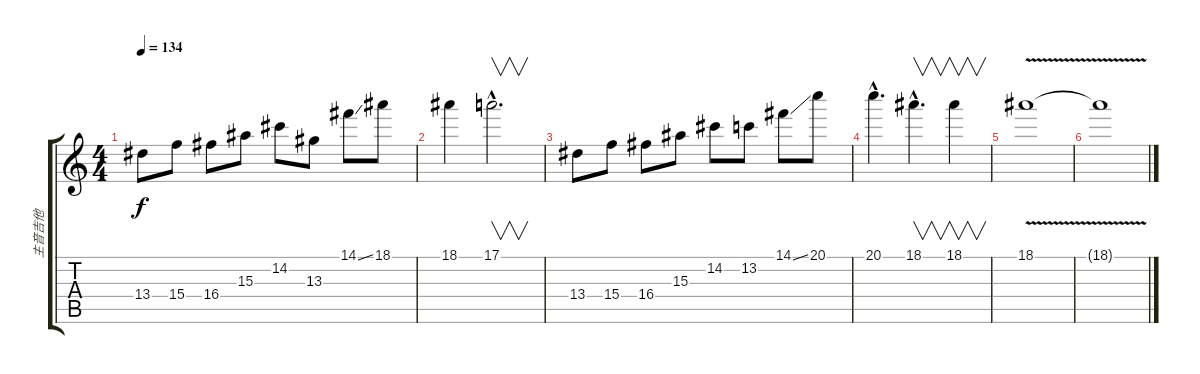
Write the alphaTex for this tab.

\track ("主音吉他" "主音吉他") {instrument overdrivenguitar}
\staff {score tabs}
\tuning (E4 B3 G3 D3 A2 E2) {hide}
\ts (4 4)
\tempo 134
\clef g2
\ks c
13.4.8{dy f} 15.4.8 16.4.8 15.3.8 14.2.8 13.3.8 14.1{ss}.8 18.1.8 |
18.1.4 17.1{hac}.2{v d} |
13.4.8 15.4.8 16.4.8 15.3.8 14.2.8 13.2.8 14.1{ss}.8 20.1.8 |
20.1{hac}.4{d} 18.1{hac}.4{v d} 18.1.4{v} |
18.1{v}.1 |
18.1{t}.1{volume 6}
